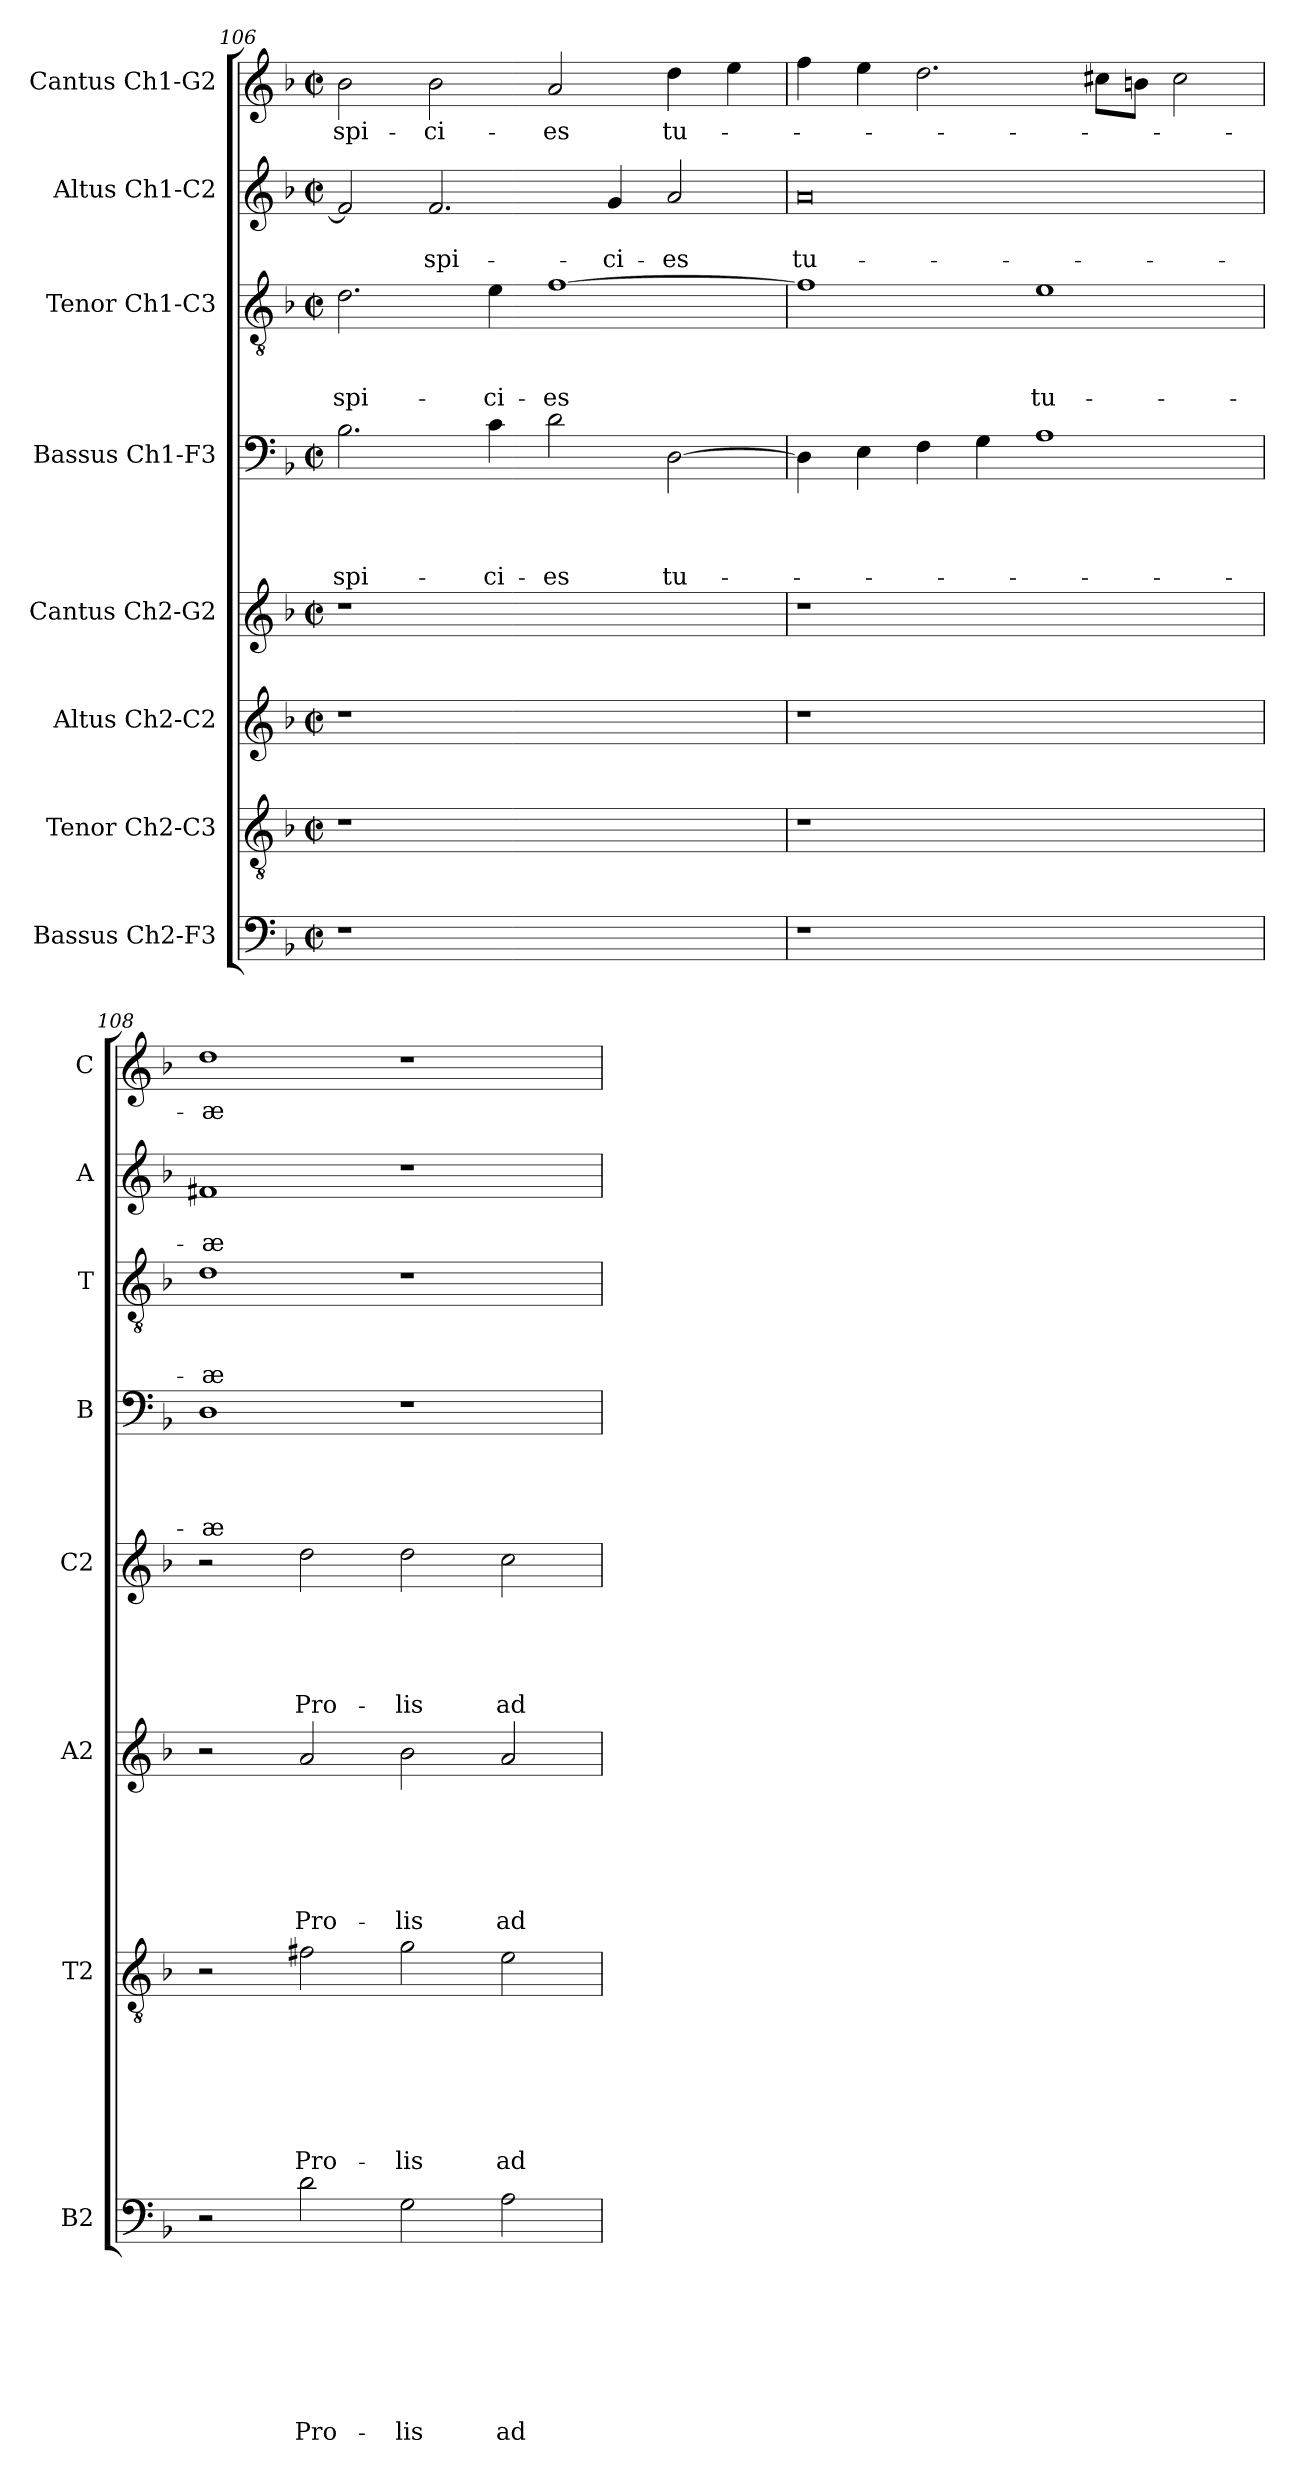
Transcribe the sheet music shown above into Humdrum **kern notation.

**kern	**text	**text	**text	**text	**text	**text	**text	**text	**kern	**text	**text	**text	**text	**text	**text	**text	**kern	**text	**text	**text	**text	**text	**text	**kern	**text	**text	**text	**text	**text	**kern	**text	**text	**text	**text	**kern	**text	**text	**text	**kern	**text	**text	**kern	**text
*part8	*part8	*part8	*part8	*part8	*part8	*part8	*part8	*part8	*part7	*part7	*part7	*part7	*part7	*part7	*part7	*part7	*part6	*part6	*part6	*part6	*part6	*part6	*part6	*part5	*part5	*part5	*part5	*part5	*part5	*part4	*part4	*part4	*part4	*part4	*part3	*part3	*part3	*part3	*part2	*part2	*part2	*part1	*part1
*staff8	*staff8	*staff8	*staff8	*staff8	*staff8	*staff8	*staff8	*staff8	*staff7	*staff7	*staff7	*staff7	*staff7	*staff7	*staff7	*staff7	*staff6	*staff6	*staff6	*staff6	*staff6	*staff6	*staff6	*staff5	*staff5	*staff5	*staff5	*staff5	*staff5	*staff4	*staff4	*staff4	*staff4	*staff4	*staff3	*staff3	*staff3	*staff3	*staff2	*staff2	*staff2	*staff1	*staff1
*I"Bassus Ch2-F3	*	*	*	*	*	*	*	*	*I"Tenor Ch2-C3	*	*	*	*	*	*	*	*I"Altus Ch2-C2	*	*	*	*	*	*	*I"Cantus Ch2-G2	*	*	*	*	*	*I"Bassus Ch1-F3	*	*	*	*	*I"Tenor Ch1-C3	*	*	*	*I"Altus Ch1-C2	*	*	*I"Cantus Ch1-G2	*
*I'B2	*	*	*	*	*	*	*	*	*I'T2	*	*	*	*	*	*	*	*I'A2	*	*	*	*	*	*	*I'C2	*	*	*	*	*	*I'B	*	*	*	*	*I'T	*	*	*	*I'A	*	*	*I'C	*
!!LO:PB:g=z
*clefF4	*	*	*	*	*	*	*	*	*clefGv2	*	*	*	*	*	*	*	*clefG2	*	*	*	*	*	*	*clefG2	*	*	*	*	*	*clefF4	*	*	*	*	*clefGv2	*	*	*	*clefG2	*	*	*clefG2	*
*k[b-]	*	*	*	*	*	*	*	*	*k[b-]	*	*	*	*	*	*	*	*k[b-]	*	*	*	*	*	*	*k[b-]	*	*	*	*	*	*k[b-]	*	*	*	*	*k[b-]	*	*	*	*k[b-]	*	*	*k[b-]	*
*F:	*	*	*	*	*	*	*	*	*F:	*	*	*	*	*	*	*	*F:	*	*	*	*	*	*	*F:	*	*	*	*	*	*F:	*	*	*	*	*F:	*	*	*	*F:	*	*	*F:	*
*M2/2	*	*	*	*	*	*	*	*	*M2/2	*	*	*	*	*	*	*	*M2/2	*	*	*	*	*	*	*M2/2	*	*	*	*	*	*M2/2	*	*	*	*	*M2/2	*	*	*	*M2/2	*	*	*M2/2	*
*met(c|)	*	*	*	*	*	*	*	*	*met(c|)	*	*	*	*	*	*	*	*met(c|)	*	*	*	*	*	*	*met(c|)	*	*	*	*	*	*met(c|)	*	*	*	*	*met(c|)	*	*	*	*met(c|)	*	*	*met(c|)	*
=106	=106	=106	=106	=106	=106	=106	=106	=106	=106	=106	=106	=106	=106	=106	=106	=106	=106	=106	=106	=106	=106	=106	=106	=106	=106	=106	=106	=106	=106	=106	=106	=106	=106	=106	=106	=106	=106	=106	=106	=106	=106	=106	=106
!	!	!	!	!	!	!	!	!	!	!	!	!	!	!	!	!	!	!	!	!	!	!	!	!	!	!	!	!	!	!	!	!	!	!LO:LY:b	!	!	!	!LO:LY:b	!	!	!	!	!LO:LY:b
1r	.	.	.	.	.	.	.	.	1r	.	.	.	.	.	.	.	1r	.	.	.	.	.	.	1r	.	.	.	.	.	2.B-\	.	.	.	-spi-	2.d\	.	.	-spi-	2f/]	.	.	2b-\	-spi-
!	!	!	!	!	!	!	!	!	!	!	!	!	!	!	!	!	!	!	!	!	!	!	!	!	!	!	!	!	!	!	!	!	!	!	!	!	!	!	!	!	!LO:LY:b	!	!LO:LY:b
.	.	.	.	.	.	.	.	.	.	.	.	.	.	.	.	.	.	.	.	.	.	.	.	.	.	.	.	.	.	.	.	.	.	.	.	.	.	.	2.f/	.	-spi-	2b-\	-ci-
!	!	!	!	!	!	!	!	!	!	!	!	!	!	!	!	!	!	!	!	!	!	!	!	!	!	!	!	!	!	!	!	!	!	!LO:LY:b	!	!	!	!LO:LY:b	!	!	!	!	!
.	.	.	.	.	.	.	.	.	.	.	.	.	.	.	.	.	.	.	.	.	.	.	.	.	.	.	.	.	.	4c\	.	.	.	-ci-	4e\	.	.	-ci-	.	.	.	.	.
!	!	!	!	!	!	!	!	!	!	!	!	!	!	!	!	!	!	!	!	!	!	!	!	!	!	!	!	!	!	!	!	!	!	!LO:LY:b	!	!	!	!LO:LY:b	!	!	!	!	!LO:LY:b
1ryy	.	.	.	.	.	.	.	.	1ryy	.	.	.	.	.	.	.	1ryy	.	.	.	.	.	.	1ryy	.	.	.	.	.	2d\	.	.	.	-es	[1f	.	.	-es	.	.	.	2a/	-es
!	!	!	!	!	!	!	!	!	!	!	!	!	!	!	!	!	!	!	!	!	!	!	!	!	!	!	!	!	!	!	!	!	!	!	!	!	!	!	!	!	!LO:LY:b	!	!
.	.	.	.	.	.	.	.	.	.	.	.	.	.	.	.	.	.	.	.	.	.	.	.	.	.	.	.	.	.	.	.	.	.	.	.	.	.	.	4g/	.	-ci-	.	.
!	!	!	!	!	!	!	!	!	!	!	!	!	!	!	!	!	!	!	!	!	!	!	!	!	!	!	!	!	!	!	!	!	!	!LO:LY:b	!	!	!	!	!	!	!LO:LY:b	!	!LO:LY:b
.	.	.	.	.	.	.	.	.	.	.	.	.	.	.	.	.	.	.	.	.	.	.	.	.	.	.	.	.	.	[2D\	.	.	.	tu-	.	.	.	.	2a/	.	-es	4dd\	tu-
.	.	.	.	.	.	.	.	.	.	.	.	.	.	.	.	.	.	.	.	.	.	.	.	.	.	.	.	.	.	.	.	.	.	.	.	.	.	.	.	.	.	4ee\	.
=107	=107	=107	=107	=107	=107	=107	=107	=107	=107	=107	=107	=107	=107	=107	=107	=107	=107	=107	=107	=107	=107	=107	=107	=107	=107	=107	=107	=107	=107	=107	=107	=107	=107	=107	=107	=107	=107	=107	=107	=107	=107	=107	=107
!	!	!	!	!	!	!	!	!	!	!	!	!	!	!	!	!	!	!	!	!	!	!	!	!	!	!	!	!	!	!	!	!	!	!	!	!	!	!	!	!	!LO:LY:b	!	!
1r	.	.	.	.	.	.	.	.	1r	.	.	.	.	.	.	.	1r	.	.	.	.	.	.	1r	.	.	.	.	.	4D\]	.	.	.	.	1f]	.	.	.	0a	.	tu-	4ff\	.
.	.	.	.	.	.	.	.	.	.	.	.	.	.	.	.	.	.	.	.	.	.	.	.	.	.	.	.	.	.	4E\	.	.	.	.	.	.	.	.	.	.	.	4ee\	.
.	.	.	.	.	.	.	.	.	.	.	.	.	.	.	.	.	.	.	.	.	.	.	.	.	.	.	.	.	.	4F\	.	.	.	.	.	.	.	.	.	.	.	2.dd\	.
.	.	.	.	.	.	.	.	.	.	.	.	.	.	.	.	.	.	.	.	.	.	.	.	.	.	.	.	.	.	4G\	.	.	.	.	.	.	.	.	.	.	.	.	.
!	!	!	!	!	!	!	!	!	!	!	!	!	!	!	!	!	!	!	!	!	!	!	!	!	!	!	!	!	!	!	!	!	!	!	!	!	!	!LO:LY:b	!	!	!	!	!
1ryy	.	.	.	.	.	.	.	.	1ryy	.	.	.	.	.	.	.	1ryy	.	.	.	.	.	.	1ryy	.	.	.	.	.	1A	.	.	.	.	1e	.	.	tu-	.	.	.	.	.
.	.	.	.	.	.	.	.	.	.	.	.	.	.	.	.	.	.	.	.	.	.	.	.	.	.	.	.	.	.	.	.	.	.	.	.	.	.	.	.	.	.	8cc#X\L	.
.	.	.	.	.	.	.	.	.	.	.	.	.	.	.	.	.	.	.	.	.	.	.	.	.	.	.	.	.	.	.	.	.	.	.	.	.	.	.	.	.	.	8bn\J	.
.	.	.	.	.	.	.	.	.	.	.	.	.	.	.	.	.	.	.	.	.	.	.	.	.	.	.	.	.	.	.	.	.	.	.	.	.	.	.	.	.	.	2cc#\	.
=108	=108	=108	=108	=108	=108	=108	=108	=108	=108	=108	=108	=108	=108	=108	=108	=108	=108	=108	=108	=108	=108	=108	=108	=108	=108	=108	=108	=108	=108	=108	=108	=108	=108	=108	=108	=108	=108	=108	=108	=108	=108	=108	=108
!	!	!	!	!	!	!	!	!	!	!	!	!	!	!	!	!	!	!	!	!	!	!	!	!	!	!	!	!	!	!	!	!	!	!LO:LY:b	!	!	!	!LO:LY:b	!	!	!LO:LY:b	!	!LO:LY:b
2r	.	.	.	.	.	.	.	.	2r	.	.	.	.	.	.	.	2r	.	.	.	.	.	.	2r	.	.	.	.	.	1D	.	.	.	-æ	1d	.	.	-æ	1f#X	.	-æ	1dd	-æ
!	!	!	!	!	!	!	!	!LO:LY:b	!	!	!	!	!	!	!	!LO:LY:b	!	!	!	!	!	!	!LO:LY:b	!	!	!	!	!	!LO:LY:b	!	!	!	!	!	!	!	!	!	!	!	!	!	!
2d\	.	.	.	.	.	.	.	Pro-	2f#X\	.	.	.	.	.	.	Pro-	2a/	.	.	.	.	.	Pro-	2dd\	.	.	.	.	Pro-	.	.	.	.	.	.	.	.	.	.	.	.	.	.
!	!	!	!	!	!	!	!	!LO:LY:b	!	!	!	!	!	!	!	!LO:LY:b	!	!	!	!	!	!	!LO:LY:b	!	!	!	!	!	!LO:LY:b	!	!	!	!	!	!	!	!	!	!	!	!	!	!
2G\	.	.	.	.	.	.	.	-lis	2g\	.	.	.	.	.	.	-lis	2b-\	.	.	.	.	.	-lis	2dd\	.	.	.	.	-lis	1r	.	.	.	.	1r	.	.	.	1r	.	.	1r	.
!	!	!	!	!	!	!	!	!LO:LY:b	!	!	!	!	!	!	!	!LO:LY:b	!	!	!	!	!	!	!LO:LY:b	!	!	!	!	!	!LO:LY:b	!	!	!	!	!	!	!	!	!	!	!	!	!	!
2A\	.	.	.	.	.	.	.	ad-	2e\	.	.	.	.	.	.	ad-	2a/	.	.	.	.	.	ad-	2cc\	.	.	.	.	ad-	.	.	.	.	.	.	.	.	.	.	.	.	.	.
=	=	=	=	=	=	=	=	=	=	=	=	=	=	=	=	=	=	=	=	=	=	=	=	=	=	=	=	=	=	=	=	=	=	=	=	=	=	=	=	=	=	=	=
*-	*-	*-	*-	*-	*-	*-	*-	*-	*-	*-	*-	*-	*-	*-	*-	*-	*-	*-	*-	*-	*-	*-	*-	*-	*-	*-	*-	*-	*-	*-	*-	*-	*-	*-	*-	*-	*-	*-	*-	*-	*-	*-	*-
